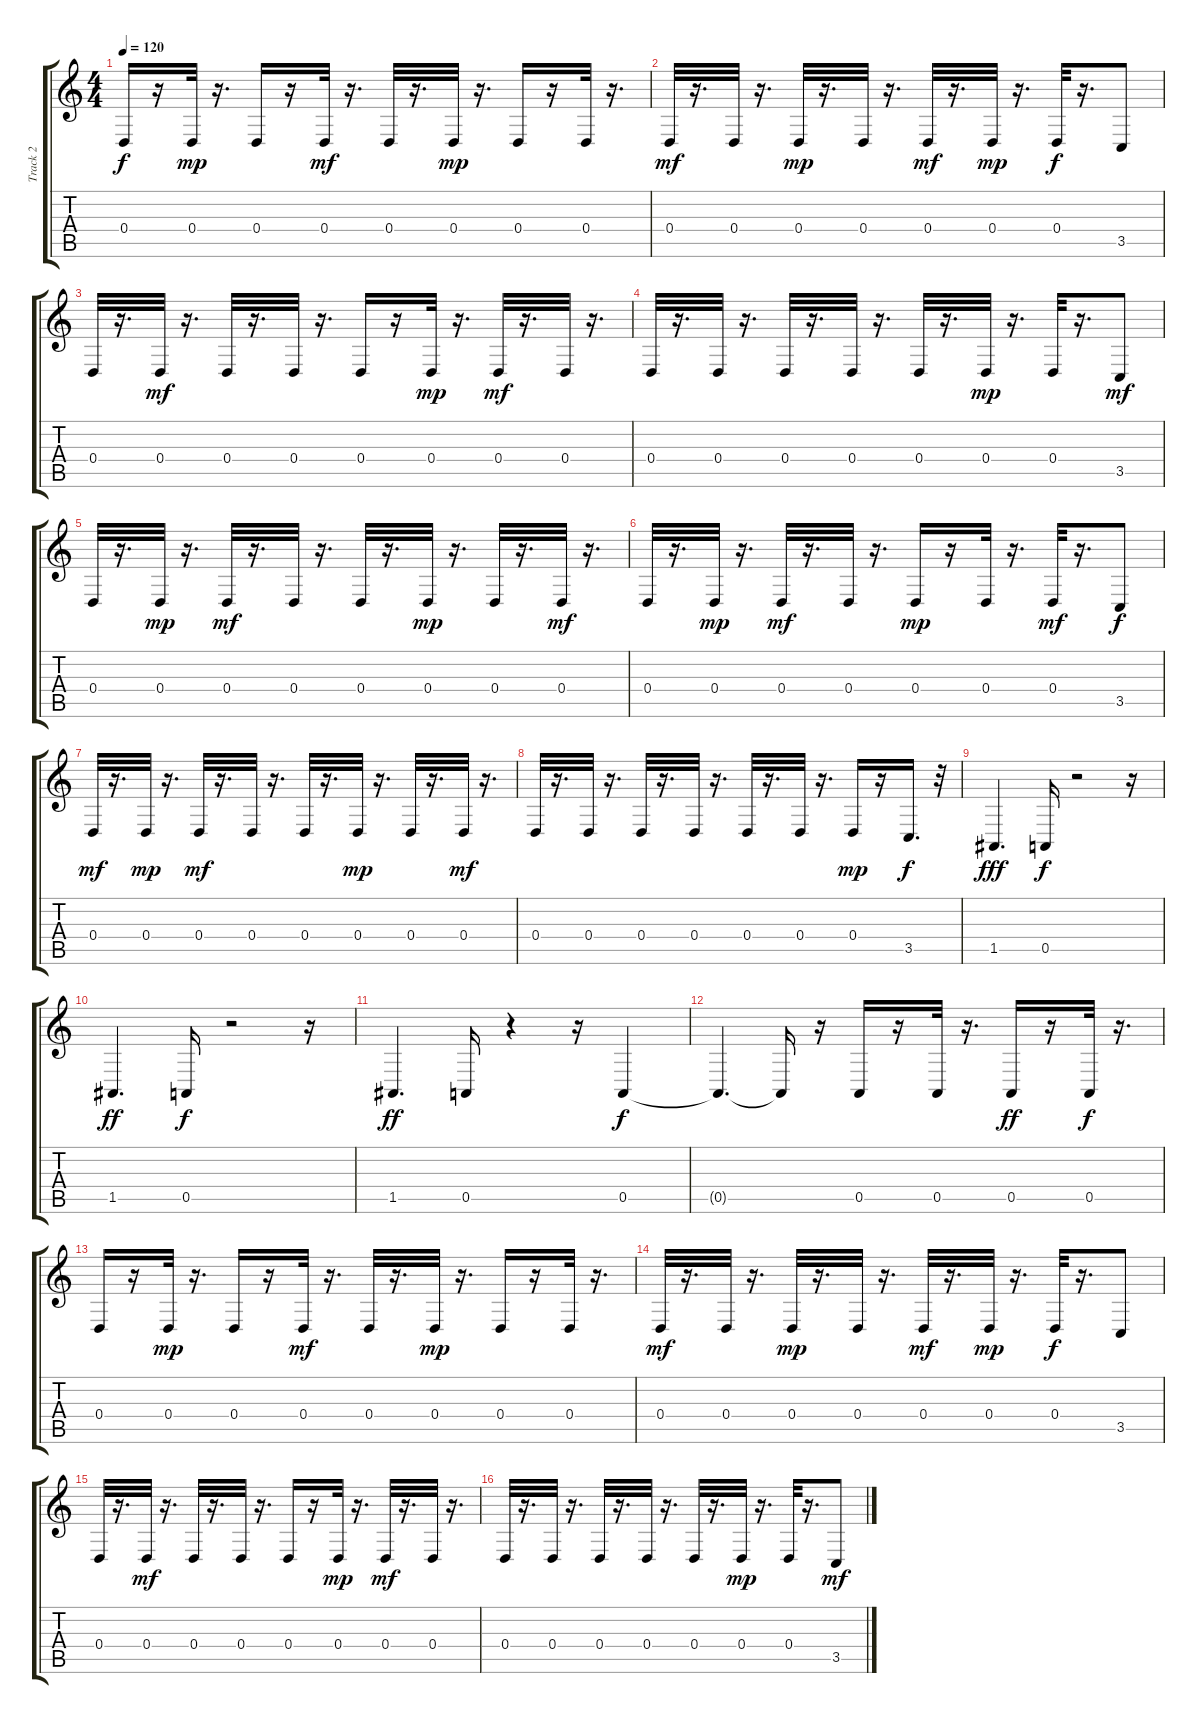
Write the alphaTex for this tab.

\track ("Track 2" "Track 2") {instrument harpsichord}
\staff {score tabs}
\tuning (E4 B3 G3 D3 A2 E2) {hide}
\ts (4 4)
\tempo 120
\clef g2
\ks c
0.4.16{dy f} r.16 0.4.32{dy mp} r.16{d} 0.4.16 r.16 0.4.32{dy mf} r.16{d} 0.4.32 r.16{d} 0.4.32{dy mp} r.16{d} 0.4.16 r.16 0.4.32 r.16{d} |
0.4.32{dy mf} r.16{d} 0.4.32 r.16{d} 0.4.32{dy mp} r.16{d} 0.4.32 r.16{d} 0.4.32{dy mf} r.16{d} 0.4.32{dy mp} r.16{d} 0.4.32{dy f} r.16{d} 3.5.8 |
0.4.32 r.16{d} 0.4.32{dy mf} r.16{d} 0.4.32 r.16{d} 0.4.32 r.16{d} 0.4.16 r.16 0.4.32{dy mp} r.16{d} 0.4.32{dy mf} r.16{d} 0.4.32 r.16{d} |
0.4.32 r.16{d} 0.4.32 r.16{d} 0.4.32 r.16{d} 0.4.32 r.16{d} 0.4.32 r.16{d} 0.4.32{dy mp} r.16{d} 0.4.32 r.16{d} 3.5.8{dy mf} |
0.4.32 r.16{d} 0.4.32{dy mp} r.16{d} 0.4.32{dy mf} r.16{d} 0.4.32 r.16{d} 0.4.32 r.16{d} 0.4.32{dy mp} r.16{d} 0.4.32 r.16{d} 0.4.32{dy mf} r.16{d} |
0.4.32 r.16{d} 0.4.32{dy mp} r.16{d} 0.4.32{dy mf} r.16{d} 0.4.32 r.16{d} 0.4.16{dy mp} r.16 0.4.32 r.16{d} 0.4.32{dy mf} r.16{d} 3.5.8{dy f} |
0.4.32{dy mf} r.16{d} 0.4.32{dy mp} r.16{d} 0.4.32{dy mf} r.16{d} 0.4.32 r.16{d} 0.4.32 r.16{d} 0.4.32{dy mp} r.16{d} 0.4.32 r.16{d} 0.4.32{dy mf} r.16{d} |
0.4.32 r.16{d} 0.4.32 r.16{d} 0.4.32 r.16{d} 0.4.32 r.16{d} 0.4.32 r.16{d} 0.4.32 r.16{d} 0.4.16{dy mp} r.16 3.5.16{d dy f} r.32 |
1.5.4{d dy fff} 0.5.16{dy f} r.2 r.16 |
1.5.4{d dy ff} 0.5.16{dy f} r.2 r.16 |
1.5.4{d dy ff} 0.5.16 r.4 r.16 0.5.4{dy f} |
0.5{t}.4{d} 0.5{t}.16 r.16 0.5.16 r.16 0.5.32 r.16{d} 0.5.16{dy ff} r.16 0.5.32{dy f} r.16{d} |
0.4.16 r.16 0.4.32{dy mp} r.16{d} 0.4.16 r.16 0.4.32{dy mf} r.16{d} 0.4.32 r.16{d} 0.4.32{dy mp} r.16{d} 0.4.16 r.16 0.4.32 r.16{d} |
0.4.32{dy mf} r.16{d} 0.4.32 r.16{d} 0.4.32{dy mp} r.16{d} 0.4.32 r.16{d} 0.4.32{dy mf} r.16{d} 0.4.32{dy mp} r.16{d} 0.4.32{dy f} r.16{d} 3.5.8 |
0.4.32 r.16{d} 0.4.32{dy mf} r.16{d} 0.4.32 r.16{d} 0.4.32 r.16{d} 0.4.16 r.16 0.4.32{dy mp} r.16{d} 0.4.32{dy mf} r.16{d} 0.4.32 r.16{d} |
0.4.32 r.16{d} 0.4.32 r.16{d} 0.4.32 r.16{d} 0.4.32 r.16{d} 0.4.32 r.16{d} 0.4.32{dy mp} r.16{d} 0.4.32 r.16{d} 3.5.8{dy mf}
